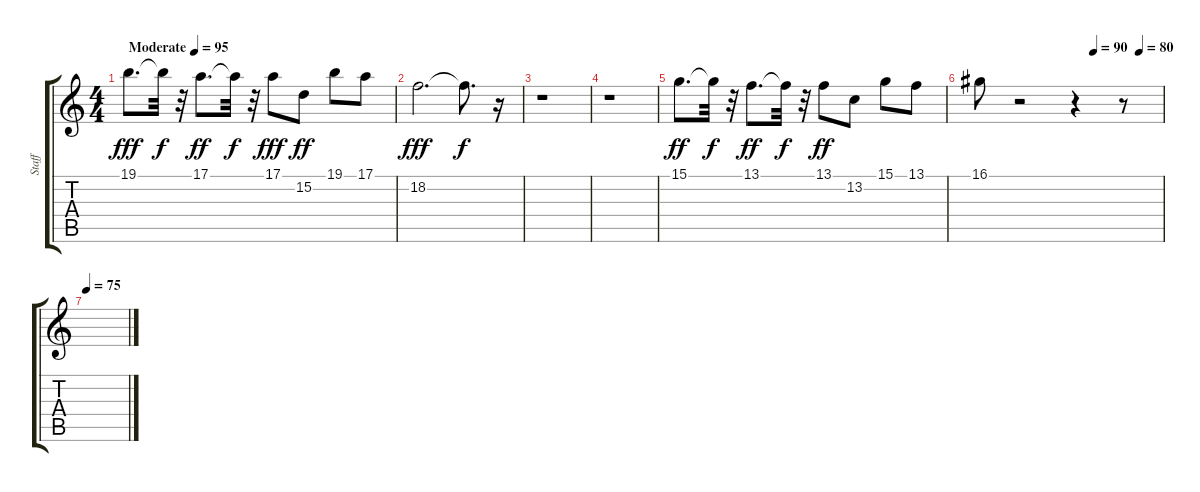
\track ("Staff" "Staff") {instrument harpsichord}
\staff {score tabs}
\tuning (E4 B3 G3 D3 A2 E2) {hide}
\ts (4 4)
\tempo (95 "Moderate")
\clef g2
\ks c
19.1.8{d dy fff instrument harpsichord} 19.1{t}.32{dy f} r.32 17.1.8{d dy ff} 17.1{t}.32{dy f} r.32 17.1.8{dy fff} 15.2.8{dy ff} 19.1.8 17.1.8 |
18.2.2{d dy fff} 18.2{t}.8{d dy f} r.16 |
r.1 |
r.1 |
15.1.8{d dy ff} 15.1{t}.32{dy f} r.32 13.1.8{d dy ff} 13.1{t}.32{dy f} r.32 13.1.8{dy ff} 13.2.8 15.1.8 13.1.8 |
\tempo (90 0.625)
\tempo (80 0.875)
16.1.8 r.2 r.4 r.8 |
\tempo 75
